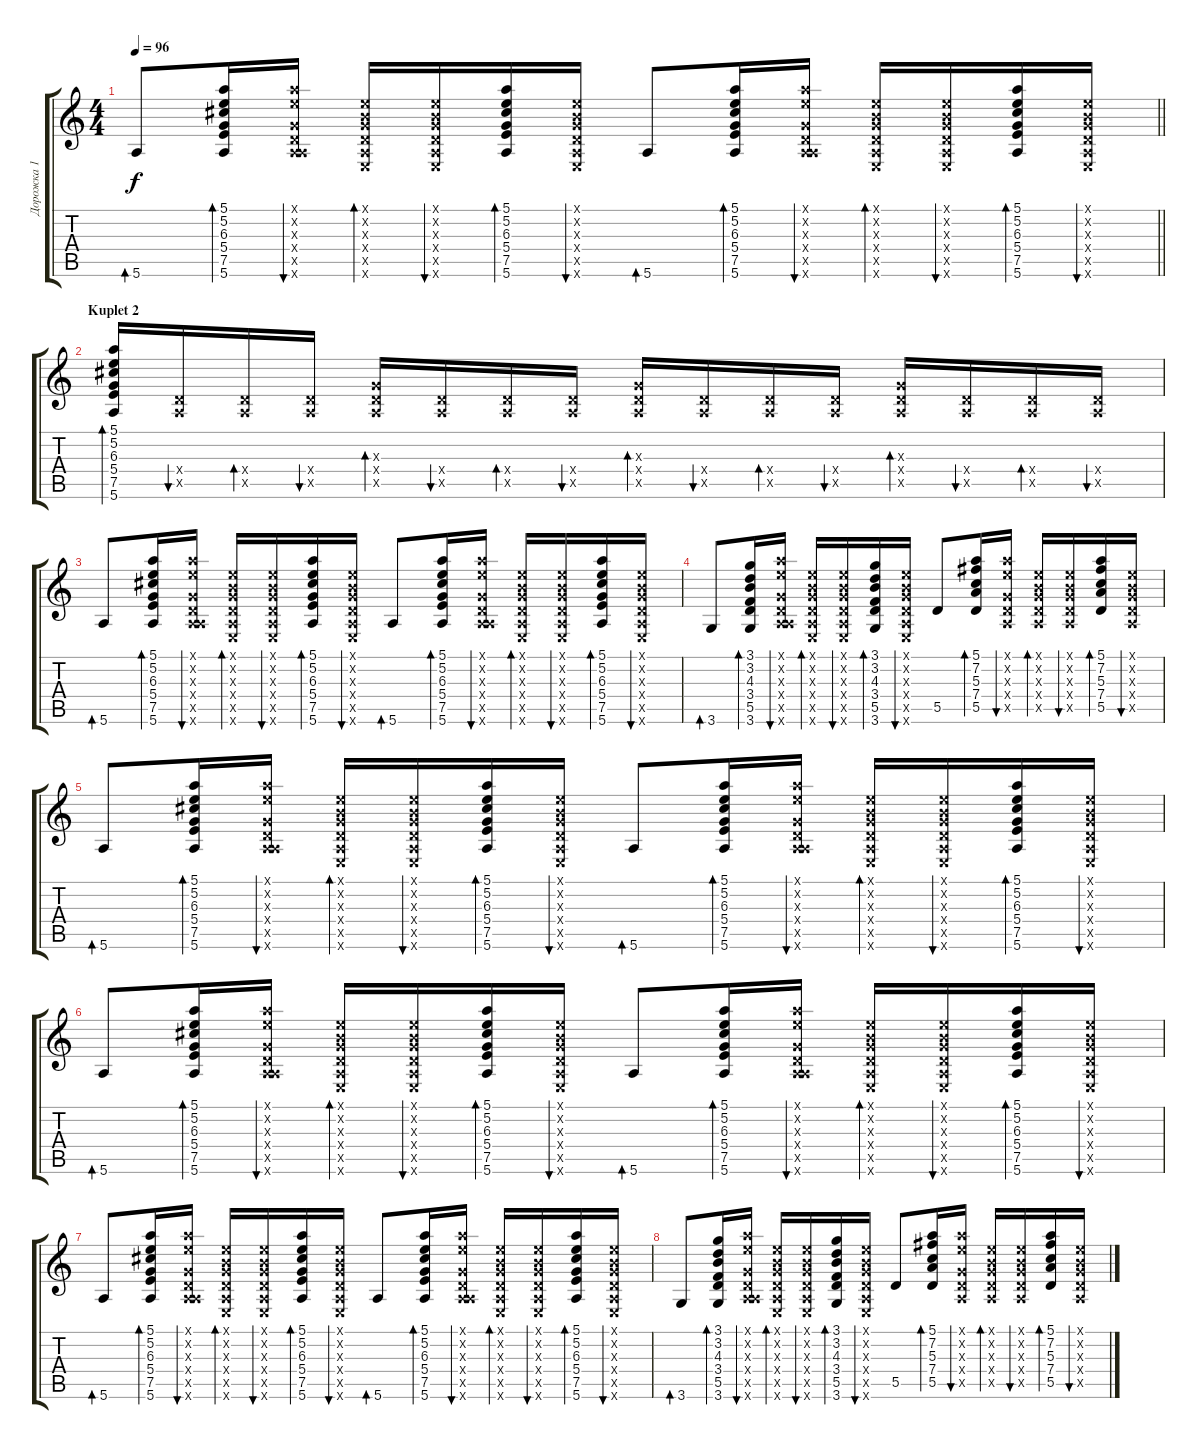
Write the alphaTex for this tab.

\track ("Дорожка 1" "Дорожка 1") {instrument acousticguitarsteel}
\staff {score tabs}
\tuning (E4 B3 G3 D3 A2 E2) {hide}
\ts (4 4)
\tempo 96
\clef g2
\barLineRight lightlight
\ks c
5.6.8{bd 30 dy f} (5.1 5.2 6.3 5.4 7.5 5.6).16{bd 30} (5.1{x} 5.2{x} 0.3{x} 0.4{x} 0.5{x} 5.6{x}).16{bu 30} (0.1{x} 0.2{x} 0.3{x} 0.4{x} 0.5{x} 0.6{x}).16{bd 30} (0.1{x} 0.2{x} 0.3{x} 0.4{x} 0.5{x} 0.6{x}).16{bu 30} (5.1 5.2 6.3 5.4 7.5 5.6).16{bd 30} (0.1{x} 0.2{x} 0.3{x} 0.4{x} 0.5{x} 0.6{x}).16{bu 30} 5.6.8{bd 30} (5.1 5.2 6.3 5.4 7.5 5.6).16{bd 30} (5.1{x} 5.2{x} 0.3{x} 0.4{x} 0.5{x} 5.6{x}).16{bu 30} (0.1{x} 0.2{x} 0.3{x} 0.4{x} 0.5{x} 0.6{x}).16{bd 30} (0.1{x} 0.2{x} 0.3{x} 0.4{x} 0.5{x} 0.6{x}).16{bu 30} (5.1 5.2 6.3 5.4 7.5 5.6).16{bd 30} (0.1{x} 0.2{x} 0.3{x} 0.4{x} 0.5{x} 0.6{x}).16{bu 30} |
\section ("" "Kuplet 2")
(5.1 5.2 6.3 5.4 7.5 5.6).16{bd 60} (0.4{x} 0.5{x}).16{bu 60} (0.4{x} 0.5{x}).16{bd 60} (0.4{x} 0.5{x}).16{bu 60} (0.3{x} 0.4{x} 0.5{x}).16{bd 60} (0.4{x} 0.5{x}).16{bu 60} (0.4{x} 0.5{x}).16{bd 60} (0.4{x} 0.5{x}).16{bu 60} (0.3{x} 0.4{x} 0.5{x}).16{bd 60} (0.4{x} 0.5{x}).16{bu 60} (0.4{x} 0.5{x}).16{bd 60} (0.4{x} 0.5{x}).16{bu 60} (0.3{x} 0.4{x} 0.5{x}).16{bd 60} (0.4{x} 0.5{x}).16{bu 60} (0.4{x} 0.5{x}).16{bd 60} (0.4{x} 0.5{x}).16{bu 60} |
5.6.8{bd 30} (5.1 5.2 6.3 5.4 7.5 5.6).16{bd 30} (5.1{x} 5.2{x} 0.3{x} 0.4{x} 0.5{x} 5.6{x}).16{bu 30} (0.1{x} 0.2{x} 0.3{x} 0.4{x} 0.5{x} 0.6{x}).16{bd 30} (0.1{x} 0.2{x} 0.3{x} 0.4{x} 0.5{x} 0.6{x}).16{bu 30} (5.1 5.2 6.3 5.4 7.5 5.6).16{bd 30} (0.1{x} 0.2{x} 0.3{x} 0.4{x} 0.5{x} 0.6{x}).16{bu 30} 5.6.8{bd 30} (5.1 5.2 6.3 5.4 7.5 5.6).16{bd 30} (5.1{x} 5.2{x} 0.3{x} 0.4{x} 0.5{x} 5.6{x}).16{bu 30} (0.1{x} 0.2{x} 0.3{x} 0.4{x} 0.5{x} 0.6{x}).16{bd 30} (0.1{x} 0.2{x} 0.3{x} 0.4{x} 0.5{x} 0.6{x}).16{bu 30} (5.1 5.2 6.3 5.4 7.5 5.6).16{bd 30} (0.1{x} 0.2{x} 0.3{x} 0.4{x} 0.5{x} 0.6{x}).16{bu 30} |
3.6.8{bd 30} (3.1 3.2 4.3 3.4 5.5 3.6).16{bd 30} (5.1{x} 5.2{x} 0.3{x} 0.4{x} 0.5{x} 5.6{x}).16{bu 30} (0.1{x} 0.2{x} 0.3{x} 0.4{x} 0.5{x} 0.6{x}).16{bd 30} (0.1{x} 0.2{x} 0.3{x} 0.4{x} 0.5{x} 0.6{x}).16{bu 30} (3.1 3.2 4.3 3.4 5.5 3.6).16{bd 30} (0.1{x} 0.2{x} 0.3{x} 0.4{x} 0.5{x} 0.6{x}).16{bu 30} 5.5.8 (5.1 7.2 5.3 7.4 5.5).16{bd 30} (5.1{x} 5.2{x} 0.3{x} 0.4{x} 0.5{x}).16{bu 30} (0.1{x} 0.2{x} 0.3{x} 0.4{x} 0.5{x}).16{bd 30} (0.1{x} 0.2{x} 0.3{x} 0.4{x} 0.5{x}).16{bu 30} (5.1 7.2 5.3 7.4 5.5).16{bd 30} (0.1{x} 0.2{x} 0.3{x} 0.4{x} 0.5{x}).16{bu 30} |
5.6.8{bd 30} (5.1 5.2 6.3 5.4 7.5 5.6).16{bd 30} (5.1{x} 5.2{x} 0.3{x} 0.4{x} 0.5{x} 5.6{x}).16{bu 30} (0.1{x} 0.2{x} 0.3{x} 0.4{x} 0.5{x} 0.6{x}).16{bd 30} (0.1{x} 0.2{x} 0.3{x} 0.4{x} 0.5{x} 0.6{x}).16{bu 30} (5.1 5.2 6.3 5.4 7.5 5.6).16{bd 30} (0.1{x} 0.2{x} 0.3{x} 0.4{x} 0.5{x} 0.6{x}).16{bu 30} 5.6.8{bd 30} (5.1 5.2 6.3 5.4 7.5 5.6).16{bd 30} (5.1{x} 5.2{x} 0.3{x} 0.4{x} 0.5{x} 5.6{x}).16{bu 30} (0.1{x} 0.2{x} 0.3{x} 0.4{x} 0.5{x} 0.6{x}).16{bd 30} (0.1{x} 0.2{x} 0.3{x} 0.4{x} 0.5{x} 0.6{x}).16{bu 30} (5.1 5.2 6.3 5.4 7.5 5.6).16{bd 30} (0.1{x} 0.2{x} 0.3{x} 0.4{x} 0.5{x} 0.6{x}).16{bu 30} |
5.6.8{bd 30} (5.1 5.2 6.3 5.4 7.5 5.6).16{bd 30} (5.1{x} 5.2{x} 0.3{x} 0.4{x} 0.5{x} 5.6{x}).16{bu 30} (0.1{x} 0.2{x} 0.3{x} 0.4{x} 0.5{x} 0.6{x}).16{bd 30} (0.1{x} 0.2{x} 0.3{x} 0.4{x} 0.5{x} 0.6{x}).16{bu 30} (5.1 5.2 6.3 5.4 7.5 5.6).16{bd 30} (0.1{x} 0.2{x} 0.3{x} 0.4{x} 0.5{x} 0.6{x}).16{bu 30} 5.6.8{bd 30} (5.1 5.2 6.3 5.4 7.5 5.6).16{bd 30} (5.1{x} 5.2{x} 0.3{x} 0.4{x} 0.5{x} 5.6{x}).16{bu 30} (0.1{x} 0.2{x} 0.3{x} 0.4{x} 0.5{x} 0.6{x}).16{bd 30} (0.1{x} 0.2{x} 0.3{x} 0.4{x} 0.5{x} 0.6{x}).16{bu 30} (5.1 5.2 6.3 5.4 7.5 5.6).16{bd 30} (0.1{x} 0.2{x} 0.3{x} 0.4{x} 0.5{x} 0.6{x}).16{bu 30} |
5.6.8{bd 30} (5.1 5.2 6.3 5.4 7.5 5.6).16{bd 30} (5.1{x} 5.2{x} 0.3{x} 0.4{x} 0.5{x} 5.6{x}).16{bu 30} (0.1{x} 0.2{x} 0.3{x} 0.4{x} 0.5{x} 0.6{x}).16{bd 30} (0.1{x} 0.2{x} 0.3{x} 0.4{x} 0.5{x} 0.6{x}).16{bu 30} (5.1 5.2 6.3 5.4 7.5 5.6).16{bd 30} (0.1{x} 0.2{x} 0.3{x} 0.4{x} 0.5{x} 0.6{x}).16{bu 30} 5.6.8{bd 30} (5.1 5.2 6.3 5.4 7.5 5.6).16{bd 30} (5.1{x} 5.2{x} 0.3{x} 0.4{x} 0.5{x} 5.6{x}).16{bu 30} (0.1{x} 0.2{x} 0.3{x} 0.4{x} 0.5{x} 0.6{x}).16{bd 30} (0.1{x} 0.2{x} 0.3{x} 0.4{x} 0.5{x} 0.6{x}).16{bu 30} (5.1 5.2 6.3 5.4 7.5 5.6).16{bd 30} (0.1{x} 0.2{x} 0.3{x} 0.4{x} 0.5{x} 0.6{x}).16{bu 30} |
3.6.8{bd 30} (3.1 3.2 4.3 3.4 5.5 3.6).16{bd 30} (5.1{x} 5.2{x} 0.3{x} 0.4{x} 0.5{x} 5.6{x}).16{bu 30} (0.1{x} 0.2{x} 0.3{x} 0.4{x} 0.5{x} 0.6{x}).16{bd 30} (0.1{x} 0.2{x} 0.3{x} 0.4{x} 0.5{x} 0.6{x}).16{bu 30} (3.1 3.2 4.3 3.4 5.5 3.6).16{bd 30} (0.1{x} 0.2{x} 0.3{x} 0.4{x} 0.5{x} 0.6{x}).16{bu 30} 5.5.8 (5.1 7.2 5.3 7.4 5.5).16{bd 30} (5.1{x} 5.2{x} 0.3{x} 0.4{x} 0.5{x}).16{bu 30} (0.1{x} 0.2{x} 0.3{x} 0.4{x} 0.5{x}).16{bd 30} (0.1{x} 0.2{x} 0.3{x} 0.4{x} 0.5{x}).16{bu 30} (5.1 7.2 5.3 7.4 5.5).16{bd 30} (0.1{x} 0.2{x} 0.3{x} 0.4{x} 0.5{x}).16{bu 30}
